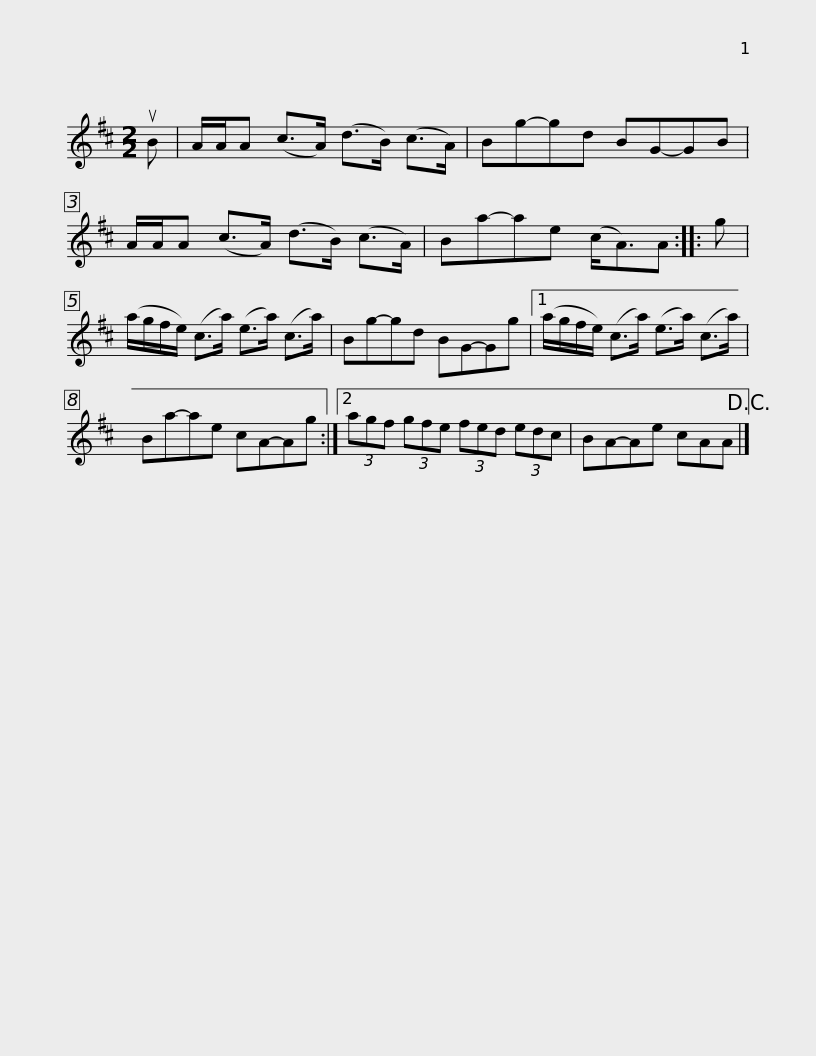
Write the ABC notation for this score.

X:1
L:1/8
M:2/2
I:linebreak $
K:D
V:1 treble
V:1
 uB | A/A/A (c>A) (d>B) (c>A) | Bg-gd BG-GB | A/A/A (c>A) (d>B) (c>A) | Ba-ae (c<A)A :: %5
 g |$ (a/g/f/e/) (c>a) (e>a) (c>a) | Bg-gd BG-Gg |1 (a/g/f/e/) (c>a) (e>a) (c>a) | Ba-ae cA-Ag :|2$ %10
 (3agf (3gfe (3fed (3edc | BA-Ae cAA!D.C.! |] %12
